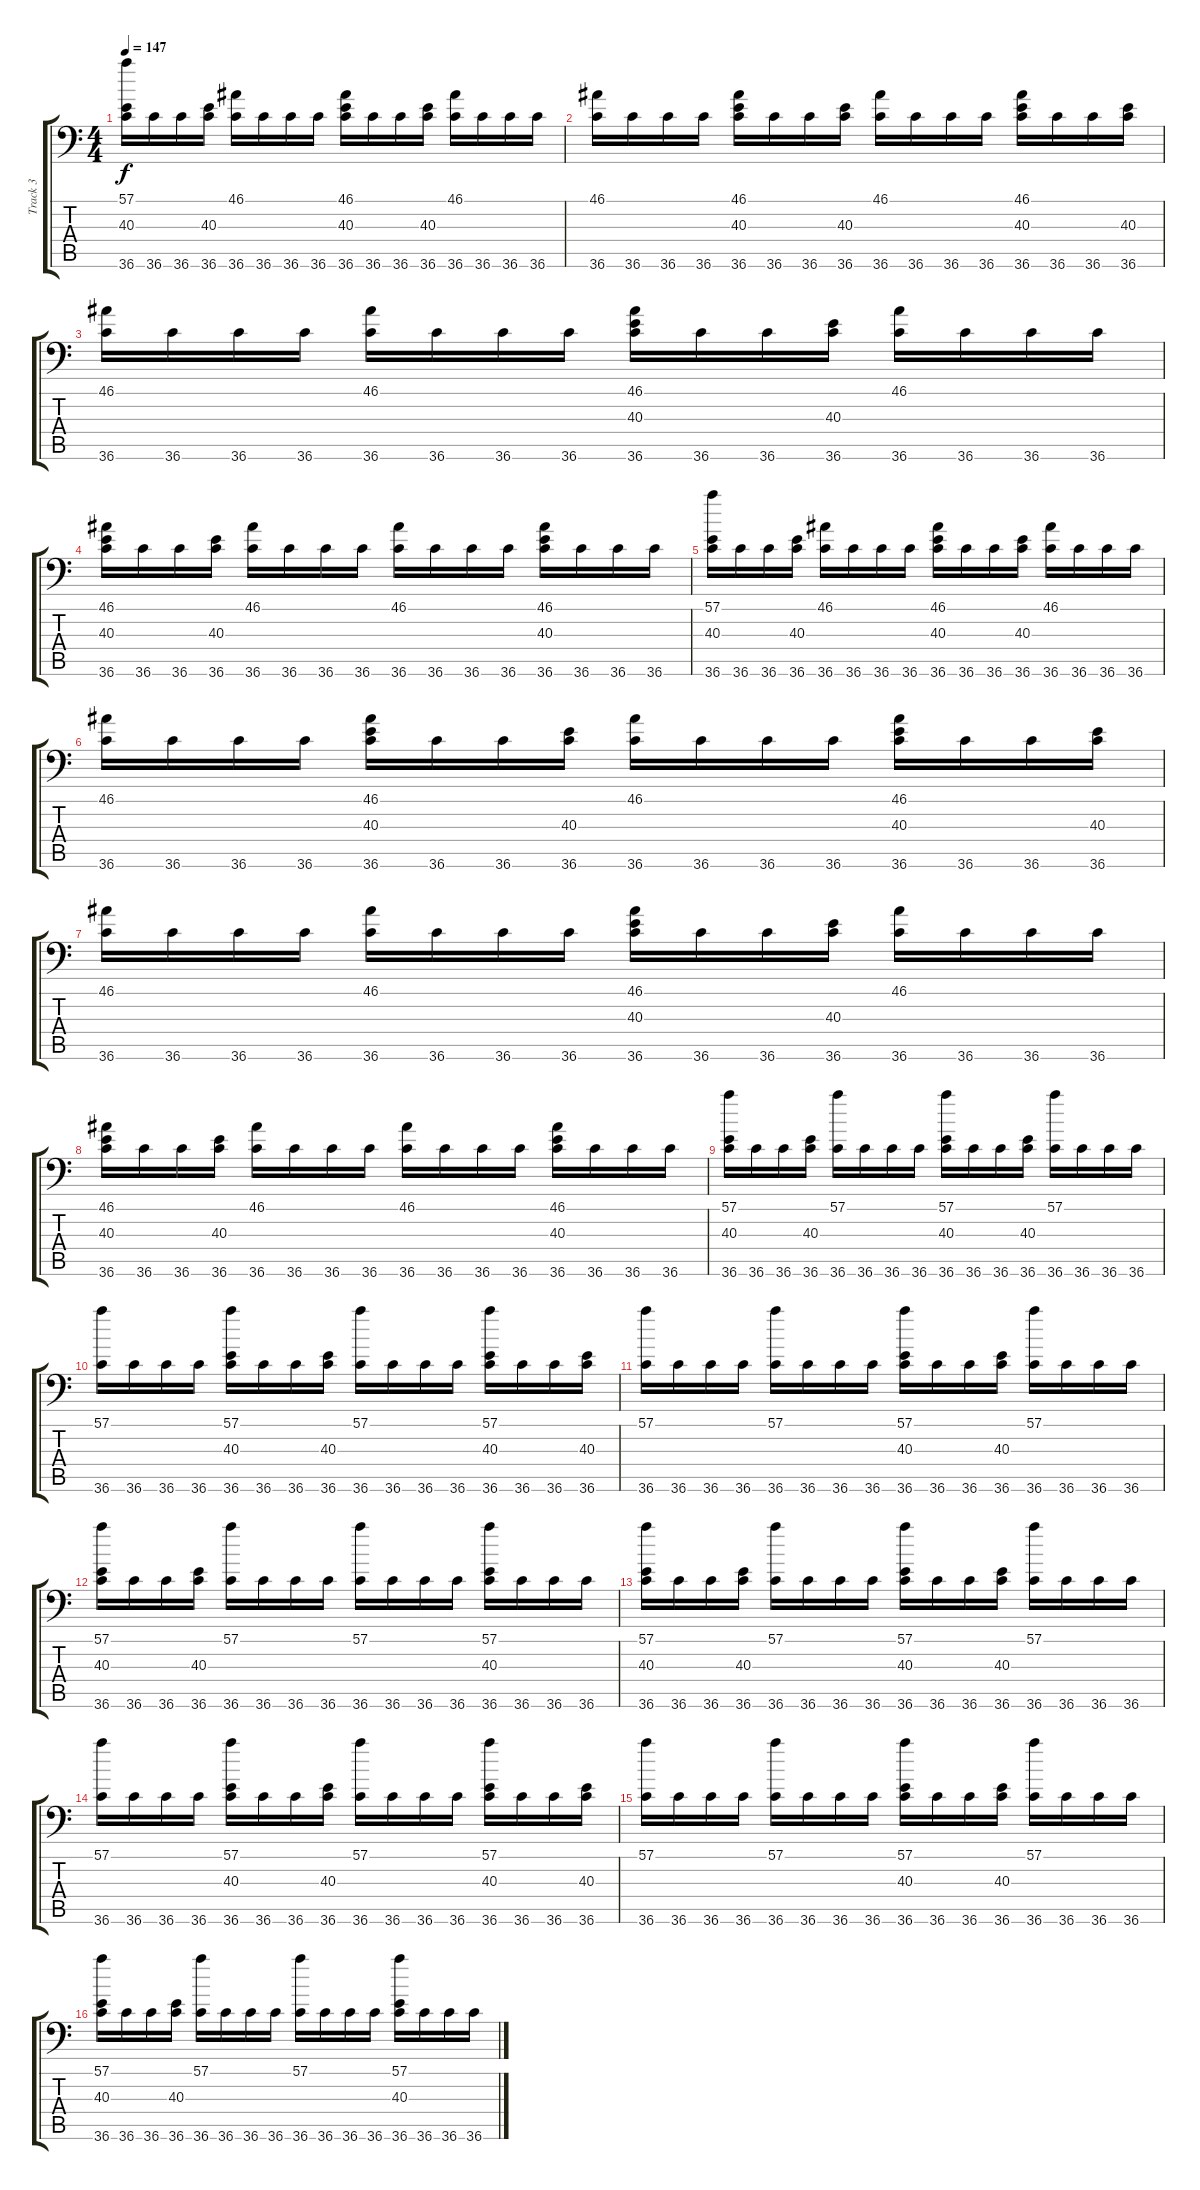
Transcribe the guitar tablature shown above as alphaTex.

\track ("Track 3" "Track 3") {instrument acousticgrandpiano}
\staff {score tabs}
\tuning (C-1 C-1 C-1 C-1 C-1 C-1) {hide}
\ts (4 4)
\tempo 147
\clef f4
\ks c
(57.1 40.3 36.6).16{dy f} 36.6.16 36.6.16 (40.3 36.6).16 (46.1 36.6).16 36.6.16 36.6.16 36.6.16 (46.1 40.3 36.6).16 36.6.16 36.6.16 (40.3 36.6).16 (46.1 36.6).16 36.6.16 36.6.16 36.6.16 |
(46.1 36.6).16 36.6.16 36.6.16 36.6.16 (46.1 40.3 36.6).16 36.6.16 36.6.16 (40.3 36.6).16 (46.1 36.6).16 36.6.16 36.6.16 36.6.16 (46.1 40.3 36.6).16 36.6.16 36.6.16 (40.3 36.6).16 |
(46.1 36.6).16 36.6.16 36.6.16 36.6.16 (46.1 36.6).16 36.6.16 36.6.16 36.6.16 (46.1 40.3 36.6).16 36.6.16 36.6.16 (40.3 36.6).16 (46.1 36.6).16 36.6.16 36.6.16 36.6.16 |
(46.1 40.3 36.6).16 36.6.16 36.6.16 (40.3 36.6).16 (46.1 36.6).16 36.6.16 36.6.16 36.6.16 (46.1 36.6).16 36.6.16 36.6.16 36.6.16 (46.1 40.3 36.6).16 36.6.16 36.6.16 36.6.16 |
(57.1 40.3 36.6).16 36.6.16 36.6.16 (40.3 36.6).16 (46.1 36.6).16 36.6.16 36.6.16 36.6.16 (46.1 40.3 36.6).16 36.6.16 36.6.16 (40.3 36.6).16 (46.1 36.6).16 36.6.16 36.6.16 36.6.16 |
(46.1 36.6).16 36.6.16 36.6.16 36.6.16 (46.1 40.3 36.6).16 36.6.16 36.6.16 (40.3 36.6).16 (46.1 36.6).16 36.6.16 36.6.16 36.6.16 (46.1 40.3 36.6).16 36.6.16 36.6.16 (40.3 36.6).16 |
(46.1 36.6).16 36.6.16 36.6.16 36.6.16 (46.1 36.6).16 36.6.16 36.6.16 36.6.16 (46.1 40.3 36.6).16 36.6.16 36.6.16 (40.3 36.6).16 (46.1 36.6).16 36.6.16 36.6.16 36.6.16 |
(46.1 40.3 36.6).16 36.6.16 36.6.16 (40.3 36.6).16 (46.1 36.6).16 36.6.16 36.6.16 36.6.16 (46.1 36.6).16 36.6.16 36.6.16 36.6.16 (46.1 40.3 36.6).16 36.6.16 36.6.16 36.6.16 |
(57.1 40.3 36.6).16 36.6.16 36.6.16 (40.3 36.6).16 (57.1 36.6).16 36.6.16 36.6.16 36.6.16 (57.1 40.3 36.6).16 36.6.16 36.6.16 (40.3 36.6).16 (57.1 36.6).16 36.6.16 36.6.16 36.6.16 |
(57.1 36.6).16 36.6.16 36.6.16 36.6.16 (57.1 40.3 36.6).16 36.6.16 36.6.16 (40.3 36.6).16 (57.1 36.6).16 36.6.16 36.6.16 36.6.16 (57.1 40.3 36.6).16 36.6.16 36.6.16 (40.3 36.6).16 |
(57.1 36.6).16 36.6.16 36.6.16 36.6.16 (57.1 36.6).16 36.6.16 36.6.16 36.6.16 (57.1 40.3 36.6).16 36.6.16 36.6.16 (40.3 36.6).16 (57.1 36.6).16 36.6.16 36.6.16 36.6.16 |
(57.1 40.3 36.6).16 36.6.16 36.6.16 (40.3 36.6).16 (57.1 36.6).16 36.6.16 36.6.16 36.6.16 (57.1 36.6).16 36.6.16 36.6.16 36.6.16 (57.1 40.3 36.6).16 36.6.16 36.6.16 36.6.16 |
(57.1 40.3 36.6).16 36.6.16 36.6.16 (40.3 36.6).16 (57.1 36.6).16 36.6.16 36.6.16 36.6.16 (57.1 40.3 36.6).16 36.6.16 36.6.16 (40.3 36.6).16 (57.1 36.6).16 36.6.16 36.6.16 36.6.16 |
(57.1 36.6).16 36.6.16 36.6.16 36.6.16 (57.1 40.3 36.6).16 36.6.16 36.6.16 (40.3 36.6).16 (57.1 36.6).16 36.6.16 36.6.16 36.6.16 (57.1 40.3 36.6).16 36.6.16 36.6.16 (40.3 36.6).16 |
(57.1 36.6).16 36.6.16 36.6.16 36.6.16 (57.1 36.6).16 36.6.16 36.6.16 36.6.16 (57.1 40.3 36.6).16 36.6.16 36.6.16 (40.3 36.6).16 (57.1 36.6).16 36.6.16 36.6.16 36.6.16 |
(57.1 40.3 36.6).16 36.6.16 36.6.16 (40.3 36.6).16 (57.1 36.6).16 36.6.16 36.6.16 36.6.16 (57.1 36.6).16 36.6.16 36.6.16 36.6.16 (57.1 40.3 36.6).16 36.6.16 36.6.16 36.6.16
